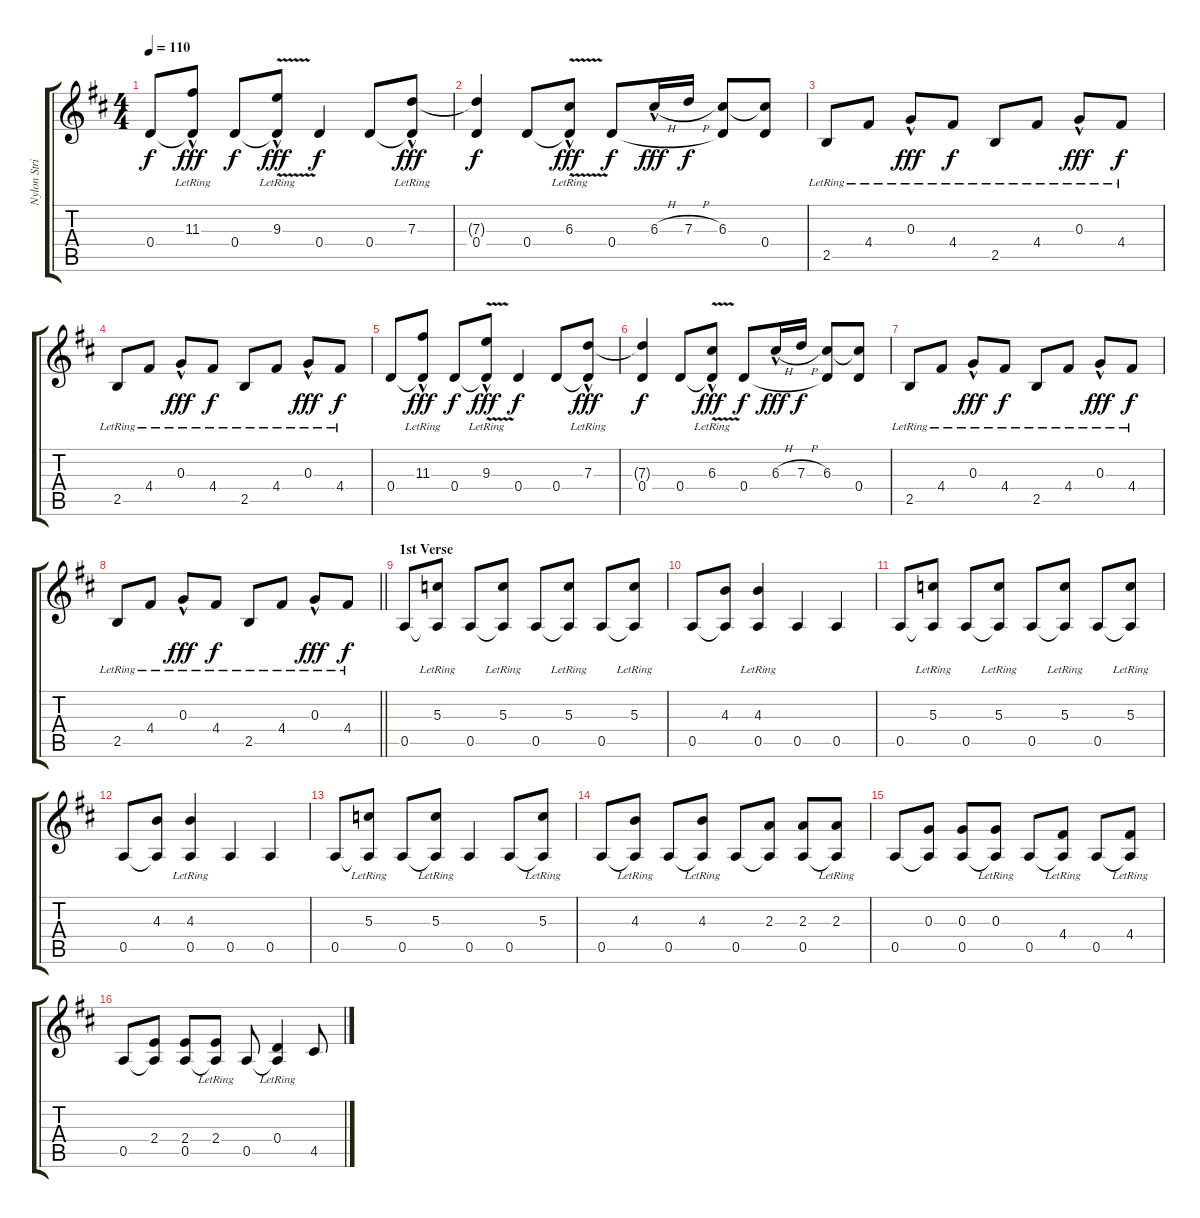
\track ("Nylon Stringed Acoustic" "Nylon Stri") {instrument acousticguitarnylon}
\staff {score tabs}
\tuning (E4 B3 G3 D3 A2 E2) {hide}
\ts (4 4)
\tempo 110
\clef g2
\ks d
0.4.8{dy f} (11.3{hac lr} 0.4{t}).8{dy fff} 0.4.8{dy f} (9.3{v hac lr} 0.4{t}).8{dy fff} 0.4.4{dy f} 0.4.8 (7.3{hac lr} 0.4{t}).8{dy fff} |
(7.3{t} 0.4).4{dy f} 0.4.8 (6.3{v hac lr} 0.4{t}).8{dy fff} 0.4.8{dy f} 6.3{h hac}.16{dy fff} 7.3{h}.16{dy f} (6.3 0.4{t}).8 (6.3{t} 0.4).8 |
2.5{lr}.8 4.4{lr}.8 0.3{hac lr}.8{dy fff} 4.4{lr}.8{dy f} 2.5{lr}.8 4.4{lr}.8 0.3{hac lr}.8{dy fff} 4.4{lr}.8{dy f} |
2.5{lr}.8 4.4{lr}.8 0.3{hac lr}.8{dy fff} 4.4{lr}.8{dy f} 2.5{lr}.8 4.4{lr}.8 0.3{hac lr}.8{dy fff} 4.4{lr}.8{dy f} |
0.4.8 (11.3{hac lr} 0.4{t}).8{dy fff} 0.4.8{dy f} (9.3{v hac lr} 0.4{t}).8{dy fff} 0.4.4{dy f} 0.4.8 (7.3{hac lr} 0.4{t}).8{dy fff} |
(7.3{t} 0.4).4{dy f} 0.4.8 (6.3{v hac lr} 0.4{t}).8{dy fff} 0.4.8{dy f} 6.3{h hac}.16{dy fff} 7.3{h}.16{dy f} (6.3 0.4{t}).8 (6.3{t} 0.4).8 |
2.5{lr}.8 4.4{lr}.8 0.3{hac lr}.8{dy fff} 4.4{lr}.8{dy f} 2.5{lr}.8 4.4{lr}.8 0.3{hac lr}.8{dy fff} 4.4{lr}.8{dy f} |
\barLineRight lightlight
2.5{lr}.8 4.4{lr}.8 0.3{hac lr}.8{dy fff} 4.4{lr}.8{dy f} 2.5{lr}.8 4.4{lr}.8 0.3{hac lr}.8{dy fff} 4.4{lr}.8{dy f} |
\section ("" "1st Verse")
0.5.8 (5.3{lr} 0.5{t}).8 0.5.8 (5.3{lr} 0.5{t}).8 0.5.8 (5.3{lr} 0.5{t}).8 0.5.8 (5.3{lr} 0.5{t}).8 |
0.5.8 (4.3 0.5{t}).8 (4.3{lr} 0.5).4 0.5.4 0.5.4 |
0.5.8 (5.3{lr} 0.5{t}).8 0.5.8 (5.3{lr} 0.5{t}).8 0.5.8 (5.3{lr} 0.5{t}).8 0.5.8 (5.3{lr} 0.5{t}).8 |
0.5.8 (4.3 0.5{t}).8 (4.3{lr} 0.5).4 0.5.4 0.5.4 |
0.5.8 (5.3{lr} 0.5{t}).8 0.5.8 (5.3{lr} 0.5{t}).8 0.5.4 0.5.8 (5.3{lr} 0.5{t}).8 |
0.5.8 (4.3{lr} 0.5{t}).8 0.5.8 (4.3{lr} 0.5{t}).8 0.5.8 (2.3 0.5{t}).8 (2.3 0.5).8 (2.3{lr} 0.5{t}).8 |
0.5.8 (0.3 0.5{t}).8 (0.3 0.5).8 (0.3{lr} 0.5{t}).8 0.5.8 (4.4{lr} 0.5{t}).8 0.5.8 (4.4{lr} 0.5{t}).8 |
0.5.8 (2.4 0.5{t}).8 (2.4 0.5).8 (2.4{lr} 0.5{t}).8 0.5.8 (0.4{lr} 0.5{t}).4 4.5.8
